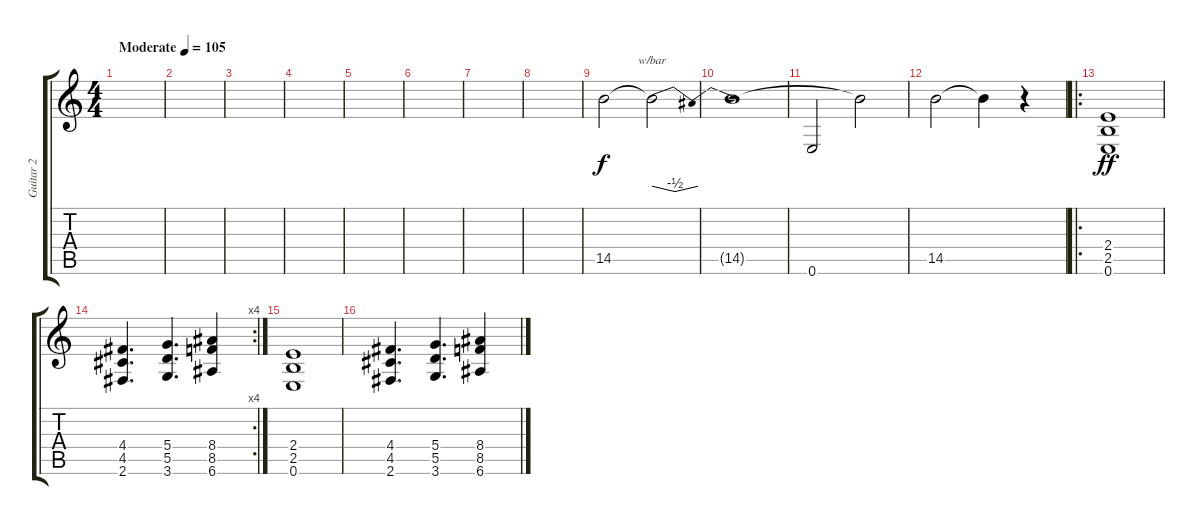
\track ("Guitar 2" "Guitar 2") {instrument distortionguitar}
\staff {score tabs}
\tuning (E4 B3 G3 D3 A2 E2) {hide}
\ts (4 4)
\tempo (105 "Moderate")
\clef g2
\ks c
|
|
|
|
|
|
|
|
14.5.2{volume 10} 14.5{t}.2{tbe (dip default 0 0 30 -2 60 0)} |
14.5{t}.1 |
0.6.2 14.5{t}.2 |
14.5.2 14.5{t}.4 r.4 |
\ro
(2.4 2.5 0.6).1{dy ff volume 15} |
\rc 4
(4.4 4.5 2.6).4{d} (5.4 5.5 3.6).4{d} (8.4 8.5 6.6).4 |
(2.4 2.5 0.6).1{volume 13} |
(4.4 4.5 2.6).4{d} (5.4 5.5 3.6).4{d} (8.4 8.5 6.6).4
